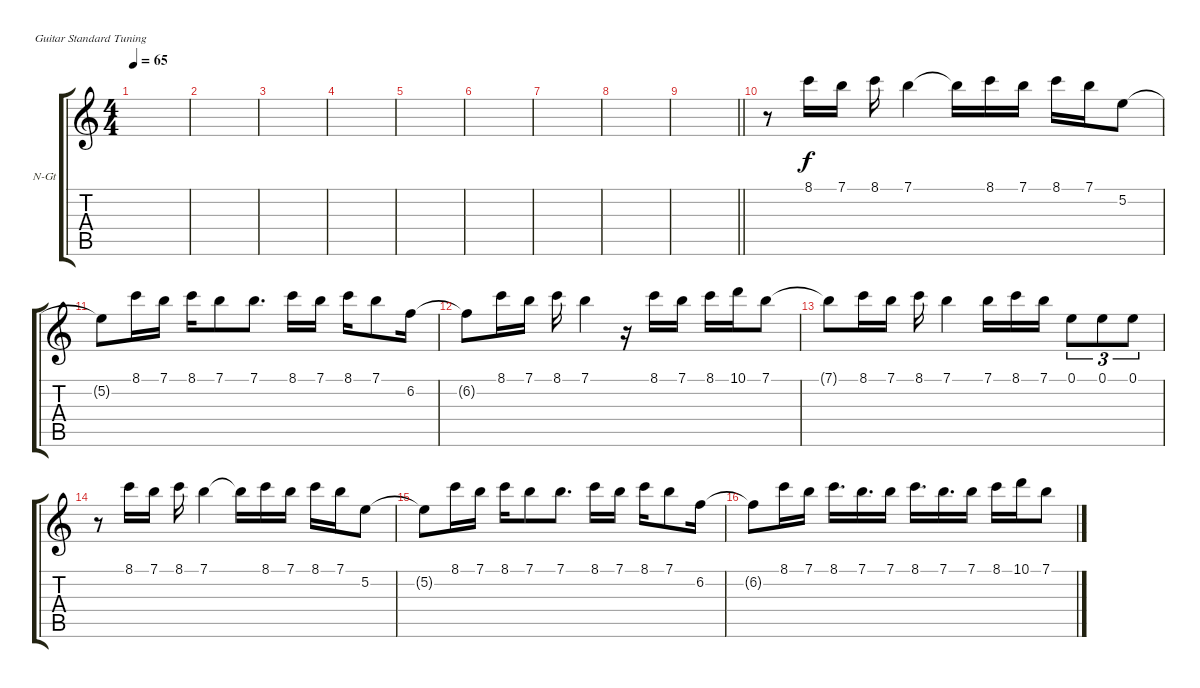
\defaultSystemsLayout 4
\bracketExtendMode groupsimilarinstruments
\firstSystemTrackNameOrientation horizontal
\otherSystemsTrackNameOrientation horizontal
\track ("ГОЛОС" "N-Gt") {instrument acousticguitarnylon}
\staff {score tabs}
\tuning (E4 B3 G3 D3 A2 E2)
\ts (4 4)
\tempo 65
\clef g2
\scale
0.487395
\ks aminor
|
\scale
0.256303 |
\scale
0.256303 |
\scale
0.333333 |
\scale
0.333333 |
\scale
0.333333 |
\scale
0.333333 |
\scale
0.333333 |
\scale
0.333333
\barLineRight lightlight
|
\scale
0.333333 r.8 8.1.16 7.1.16 8.1.16 7.1.4 7.1{t}.16 8.1.16 7.1.16 8.1.16 7.1.16 5.2.8 |
\scale
0.333333 5.2{t}.8 8.1.16 7.1.16 8.1.16 7.1.8 7.1.8{d} 8.1.16 7.1.16 8.1.16 7.1.8 6.2.16 |
\scale
0.333333 6.2{t}.8 8.1.16 7.1.16 8.1.16 7.1.4 r.16 8.1.16 7.1.16 8.1.16 10.1.16 7.1.8 |
\scale
0.333333 7.1{t}.8 8.1.16 7.1.16 8.1.16 7.1.4 7.1.16 8.1.16 7.1.16 0.1.8{tu (3 2)} 0.1.8{tu (3 2)} 0.1.8{tu (3 2)} |
\scale
0.333333 r.8 8.1.16 7.1.16 8.1.16 7.1.4 7.1{t}.16 8.1.16 7.1.16 8.1.16 7.1.16 5.2.8 |
\scale
0.333333 5.2{t}.8 8.1.16 7.1.16 8.1.16 7.1.8 7.1.8{d} 8.1.16 7.1.16 8.1.16 7.1.8 6.2.16 |
\scale
0.333333 6.2{t}.8 8.1.16 7.1.16 8.1.16{d} 7.1.16{d} 7.1.16 8.1.16{d} 7.1.16{d} 7.1.16 8.1.16 10.1.16 7.1.8
